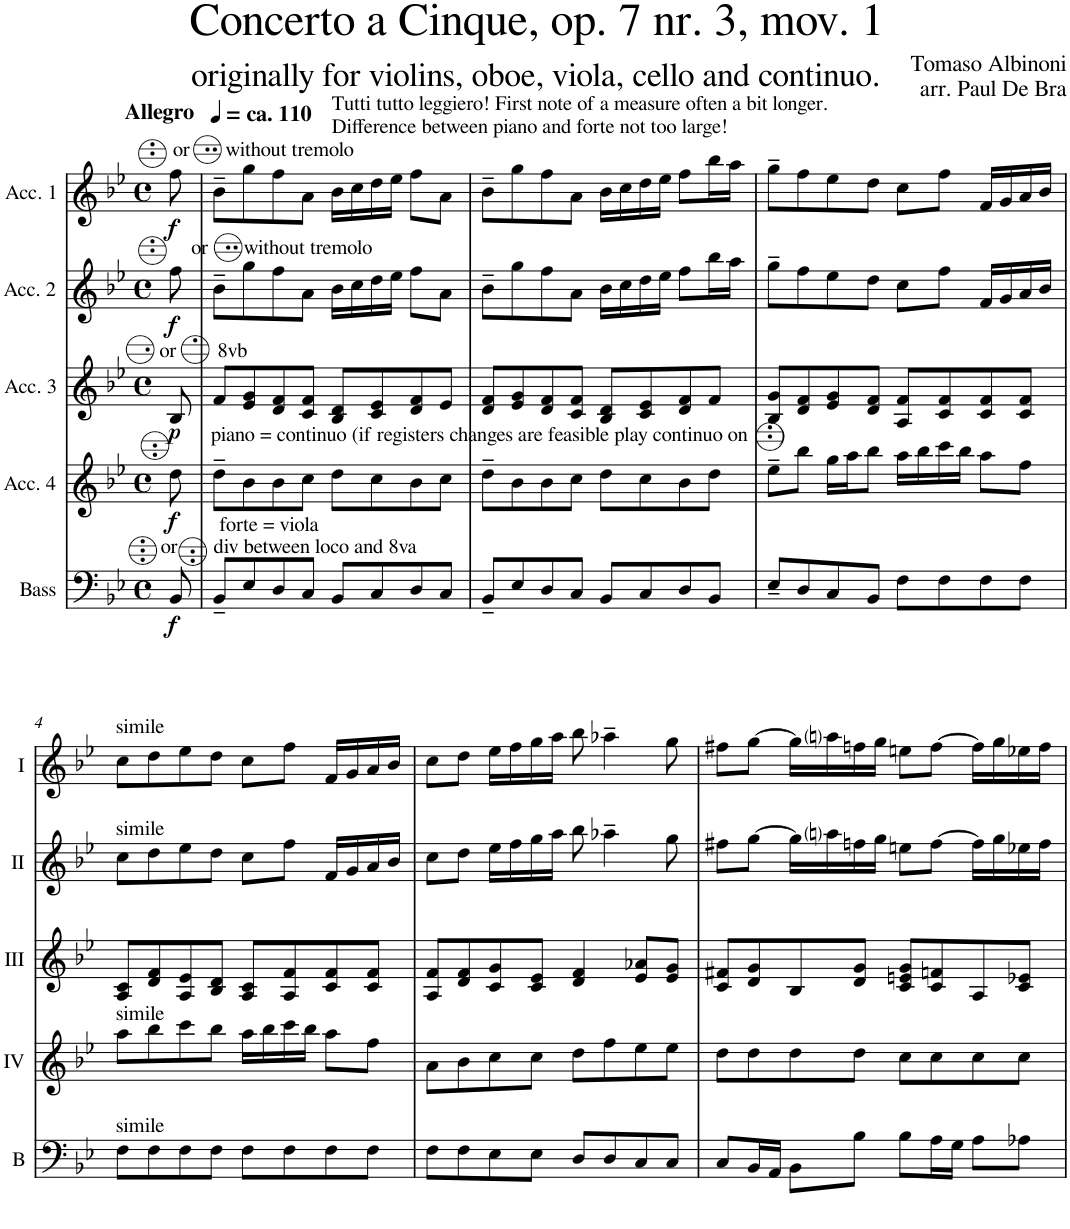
**kern	**dynam	**kern	**dynam	**kern	**dynam	**kern	**dynam	**kern	**dynam
*part5	*part5	*part4	*part4	*part3	*part3	*part2	*part2	*part1	*part1
*staff5	*staff5	*staff4	*staff4	*staff3	*staff3	*staff2	*staff2	*staff1	*staff1
*I"Bass	*	*I"Acc. 4	*	*I"Acc. 3	*	*I"Acc. 2	*	*I"Acc. 1	*
*I'B	*	*	*	*	*	*	*	*	*
*clefF4	*	*clefG2	*	*clefG2	*	*clefG2	*	*clefG2	*
*	*	*Trd7c12	*	*	*	*	*	*	*
*k[b-e-]	*	*k[b-e-]	*	*k[b-e-]	*	*k[b-e-]	*	*k[b-e-]	*
*M4/4	*	*M4/4	*	*M4/4	*	*M4/4	*	*M4/4	*
*met(c)	*	*met(c)	*	*met(c)	*	*met(c)	*	*met(c)	*
=	=	=	=	=	=	=	=	=	=
!	!	!	!	!	!	!	!	!LO:TX:a:B:t=Allegro	!
!	!	!	!	!	!	!	!	!LO:TX:a:B:t=ca. 110	!
!	!	!	!	!	!	!	!	!LO:TX:a:t=or       without tremolo	!
!	!	!	!	!	!	!	!	!LO:TX:a:t=Tutti tutto leggiero! First note of a measure often a bit longer.	!
!	!	!	!	!	!	!	!	!LO:TX:a:t=Difference between piano and forte not too large!	!
!	!	!	!	!	!	!LO:TX:a:t=or       without tremolo	!	!	!
!	!	!	!	!LO:TX:a:t=or        8vb	!	!	!	!	!
!	!	!LO:TX:b:t=forte = viola	!	!	!	!	!	!	!
!LO:TX:a:t=or       div between loco and 8va	!	!	!	!	!	!	!	!	!
!	!LO:DY:b	!	!LO:DY:b	!	!LO:DY:b	!	!LO:DY:b	!	!LO:DY:b
8BB-/	f	8dd\	f	8B-/	p	8ff\	f	8ff\	f
=1	=1	=1	=1	=1	=1	=1	=1	=1	=1
!	!	!	!	!LO:TX:b:t=piano = continuo (if registers changes are feasible play continuo on      )	!	!	!	!	!
8BB-~/L	.	8dd~\L	.	8f/L	.	8b-~\L	.	8b-~\L	.
8E-/	.	8b-\	.	8e-/ 8g/	.	8gg\	.	8gg\	.
8D/	.	8b-\	.	8d/ 8f/	.	8ff\	.	8ff\	.
8C/J	.	8cc\J	.	8c/ 8f/J	.	8a\J	.	8a\J	.
8BB-/L	.	8dd\L	.	8B-/ 8d/L	.	16b-\LL	.	16b-\LL	.
.	.	.	.	.	.	16cc\	.	16cc\	.
8C/	.	8cc\	.	8c/ 8e-/	.	16dd\	.	16dd\	.
.	.	.	.	.	.	16ee-\JJ	.	16ee-\JJ	.
8D/	.	8b-\	.	8d/ 8f/	.	8ff\L	.	8ff\L	.
8C/J	.	8cc\J	.	8e-/J	.	8a\J	.	8a\J	.
=2	=2	=2	=2	=2	=2	=2	=2	=2	=2
8BB-~/L	.	8dd~\L	.	8d/ 8f/L	.	8b-~\L	.	8b-~\L	.
8E-/	.	8b-\	.	8e-/ 8g/	.	8gg\	.	8gg\	.
8D/	.	8b-\	.	8d/ 8f/	.	8ff\	.	8ff\	.
8C/J	.	8cc\J	.	8c/ 8f/J	.	8a\J	.	8a\J	.
8BB-/L	.	8dd\L	.	8B-/ 8d/L	.	16b-\LL	.	16b-\LL	.
.	.	.	.	.	.	16cc\	.	16cc\	.
8C/	.	8cc\	.	8c/ 8e-/	.	16dd\	.	16dd\	.
.	.	.	.	.	.	16ee-\JJ	.	16ee-\JJ	.
8D/	.	8b-\	.	8d/ 8f/	.	8ff\L	.	8ff\L	.
8BB-/J	.	8dd\J	.	8f/J	.	16bb-\L	.	16bb-\L	.
.	.	.	.	.	.	16aa\JJ	.	16aa\JJ	.
=3	=3	=3	=3	=3	=3	=3	=3	=3	=3
8E-~/L	.	8ee-~\L	.	8B-/ 8g/L	.	8gg~\L	.	8gg~\L	.
8D/	.	8bb-\J	.	8d/ 8f/	.	8ff\	.	8ff\	.
8C/	.	16gg\LL	.	8e-/ 8g/	.	8ee-\	.	8ee-\	.
.	.	16aa\J	.	.	.	.	.	.	.
8BB-/J	.	8bb-\J	.	8d/ 8f/J	.	8dd\J	.	8dd\J	.
8F\L	.	16aa\LL	.	8A/ 8f/L	.	8cc\L	.	8cc\L	.
.	.	16bb-\	.	.	.	.	.	.	.
8F\	.	16ccc\	.	8c/ 8f/	.	8ff\J	.	8ff\J	.
.	.	16bb-\JJ	.	.	.	.	.	.	.
8F\	.	8aa\L	.	8c/ 8f/	.	16f/LL	.	16f/LL	.
.	.	.	.	.	.	16g/	.	16g/	.
8F\J	.	8ff\J	.	8c/ 8f/J	.	16a/	.	16a/	.
.	.	.	.	.	.	16b-/JJ	.	16b-/JJ	.
!!LO:LB:g=z
=4	=4	=4	=4	=4	=4	=4	=4	=4	=4
!	!	!	!	!	!	!	!	!LO:TX:a:t=simile	!
!	!	!	!	!	!	!LO:TX:a:t=simile	!	!	!
!	!	!LO:TX:a:t=simile	!	!	!	!	!	!	!
!LO:TX:a:t=simile	!	!	!	!	!	!	!	!	!
8F\L	.	8aa\L	.	8A/ 8c/L	.	8cc\L	.	8cc\L	.
8F\	.	8bb-\	.	8d/ 8f/	.	8dd\	.	8dd\	.
8F\	.	8ccc\	.	8A/ 8e-/	.	8ee-\	.	8ee-\	.
8F\J	.	8bb-\J	.	8B-/ 8d/J	.	8dd\J	.	8dd\J	.
8F\L	.	16aa\LL	.	8A/ 8c/L	.	8cc\L	.	8cc\L	.
.	.	16bb-\	.	.	.	.	.	.	.
8F\	.	16ccc\	.	8A/ 8f/	.	8ff\J	.	8ff\J	.
.	.	16bb-\JJ	.	.	.	.	.	.	.
8F\	.	8aa\L	.	8c/ 8f/	.	16f/LL	.	16f/LL	.
.	.	.	.	.	.	16g/	.	16g/	.
8F\J	.	8ff\J	.	8c/ 8f/J	.	16a/	.	16a/	.
.	.	.	.	.	.	16b-/JJ	.	16b-/JJ	.
=5	=5	=5	=5	=5	=5	=5	=5	=5	=5
8F\L	.	8a\L	.	8A/ 8f/L	.	8cc\L	.	8cc\L	.
8F\	.	8b-\	.	8d/ 8f/	.	8dd\J	.	8dd\J	.
8E-\	.	8cc\	.	8c/ 8g/	.	16ee-\LL	.	16ee-\LL	.
.	.	.	.	.	.	16ff\	.	16ff\	.
8E-\J	.	8cc\J	.	8c/ 8e-/J	.	16gg\	.	16gg\	.
.	.	.	.	.	.	16aa\JJ	.	16aa\JJ	.
8D/L	.	8dd\L	.	4d/ 4f/	.	8bb-\	.	8bb-\	.
8D/	.	8ff\	.	.	.	4aa-X~\	.	4aa-X~\	.
8C/	.	8ee-\	.	8e-/ 8a-X/L	.	.	.	.	.
8C/J	.	8ee-\J	.	8e-/ 8g/J	.	8gg\	.	8gg\	.
=6	=6	=6	=6	=6	=6	=6	=6	=6	=6
8C/L	.	8dd\L	.	8c/ 8f#X/L	.	8ff#X\L	.	8ff#X\L	.
16BB-/L	.	8dd\	.	8d/ 8g/	.	[8gg\J	.	[8gg\J	.
16AA/JJ	.	.	.	.	.	.	.	.	.
8BB-\L	.	8dd\	.	8B-/	.	16gg\LL]	.	16gg\LL]	.
.	.	.	.	.	.	16aani\	.	16aani\	.
8B-\J	.	8dd\J	.	8d/ 8g/J	.	16ffn\	.	16ffn\	.
.	.	.	.	.	.	16gg\JJ	.	16gg\JJ	.
8B-\L	.	8cc\L	.	8c/ 8en/ 8g/L	.	8een\L	.	8een\L	.
16A\L	.	8cc\	.	8c/ 8fn/	.	[8ff\J	.	[8ff\J	.
16G\JJ	.	.	.	.	.	.	.	.	.
8A\L	.	8cc\	.	8A/	.	16ff\LL]	.	16ff\LL]	.
.	.	.	.	.	.	16gg\	.	16gg\	.
8A-X\J	.	8cc\J	.	8c/ 8e-X/J	.	16ee-X\	.	16ee-X\	.
.	.	.	.	.	.	16ff\JJ	.	16ff\JJ	.
=	=	=	=	=	=	=	=	=	=
*-	*-	*-	*-	*-	*-	*-	*-	*-	*-
